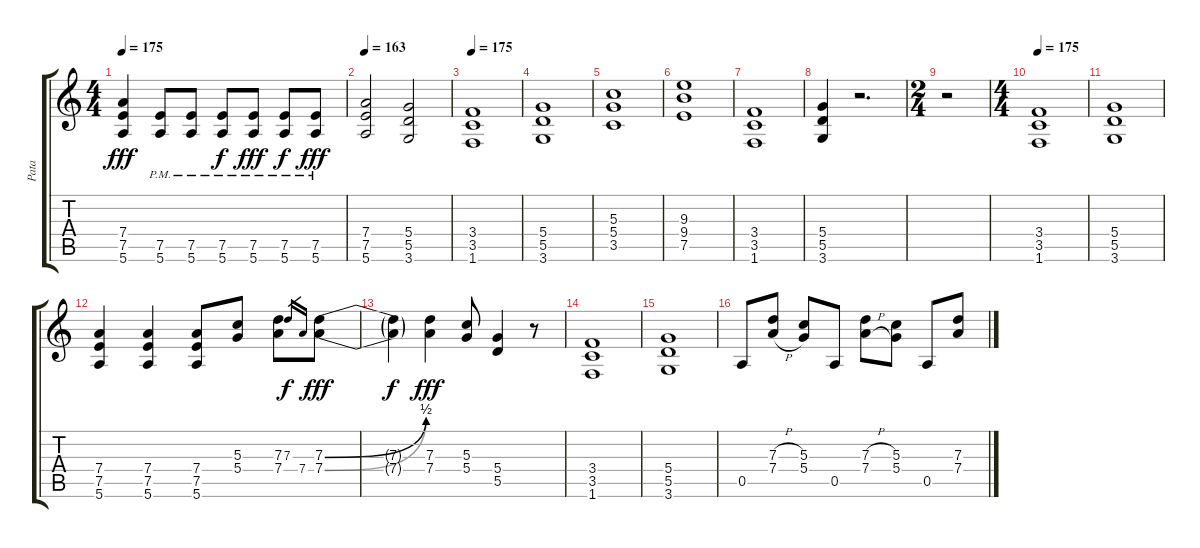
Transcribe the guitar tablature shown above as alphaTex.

\track ("Pata" "Pata") {instrument distortionguitar}
\staff {score tabs}
\tuning (E4 B3 G3 D3 A2 E2) {hide}
\ts (4 4)
\tempo 175
\clef g2
\ks c
(7.4 7.5 5.6).4{dy fff} (7.5{pm} 5.6{pm}).8 (7.5{pm} 5.6{pm}).8 (7.5{pm} 5.6{pm}).8{dy f} (7.5{pm} 5.6{pm}).8{dy fff} (7.5{pm} 5.6{pm}).8{dy f} (7.5{pm} 5.6{pm}).8{dy fff} |
\tempo 163
(7.4 7.5 5.6).2 (5.4 5.5 3.6).2 |
\tempo 175
(3.4 3.5 1.6).1 |
(5.4 5.5 3.6).1 |
(5.3 5.4 3.5).1 |
(9.3 9.4 7.5).1 |
(3.4 3.5 1.6).1 |
(5.4 5.5 3.6).4 r.2{d} |
\ts (2 4)
r.2 |
\ts (4 4)
\tempo 175
(3.4 3.5 1.6).1 |
(5.4 5.5 3.6).1 |
(7.4 7.5 5.6).4 (7.4 7.5 5.6).4 (7.4 7.5 5.6).8 (5.3 5.4).8 (7.3 7.4).8 7.3.16{gr dy f} 7.4.16{gr} (7.3{be (bend 0 0 60 2)} 7.4{be (bend 0 0 60 2)}).8{dy fff} |
(7.3{t} 7.4{t}).4{dy f} (7.3 7.4).4{dy fff} (5.3 5.4).8 (5.4 5.5).4 r.8 |
(3.4 3.5 1.6).1 |
(5.4 5.5 3.6).1 |
0.5.8 (7.3{h} 7.4{h}).8 (5.3 5.4).8 0.5.8 (7.3{h} 7.4{h}).8 (5.3 5.4).8 0.5.8 (7.3 7.4).8
